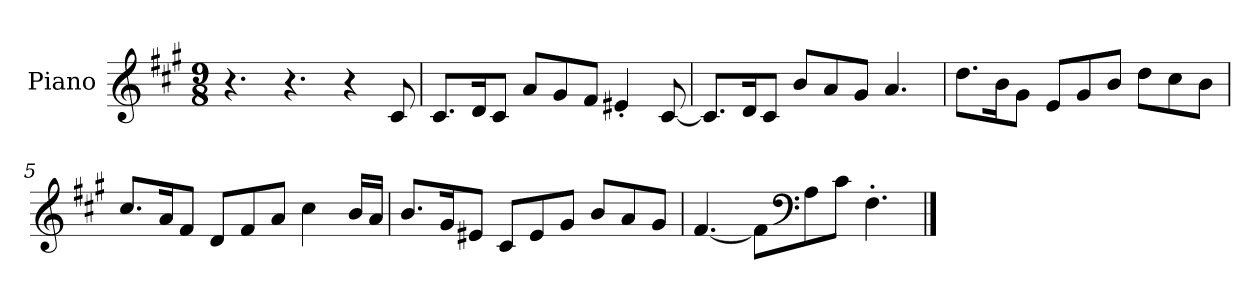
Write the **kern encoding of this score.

**kern
*part1
*staff1
*I"Piano
*I'Pno.
*clefG2
*k[f#c#g#]
*M9/8
*MM120
=1
4.r
4.r
4r
8c#/
=2
8.c#/L
16d/K
8c#/J
8a/L
8g#/
8f#/J
4e#X'/
[8c#/
=3
8.c#/L]
16d/K
8c#/J
8b/L
8a/
8g#/J
4.a/
=4
8.dd\L
16b\K
8g#\J
8e/L
8g#/
8b/J
8dd\L
8cc#\
8b\J
=5
8.cc#/L
16a/K
8f#/J
8d/L
8f#/
8a/J
4cc#\
16b/LL
16a/JJ
!!LO:LB:g=z
=6
8.b/L
16g#/K
8e#X/J
8c#/L
8e#/
8g#/J
8b/L
8a/
8g#/J
=7
[4.f#/
8f#\L]
*clefF4
8A\
8c#\J
4.F#'\
==
*-
